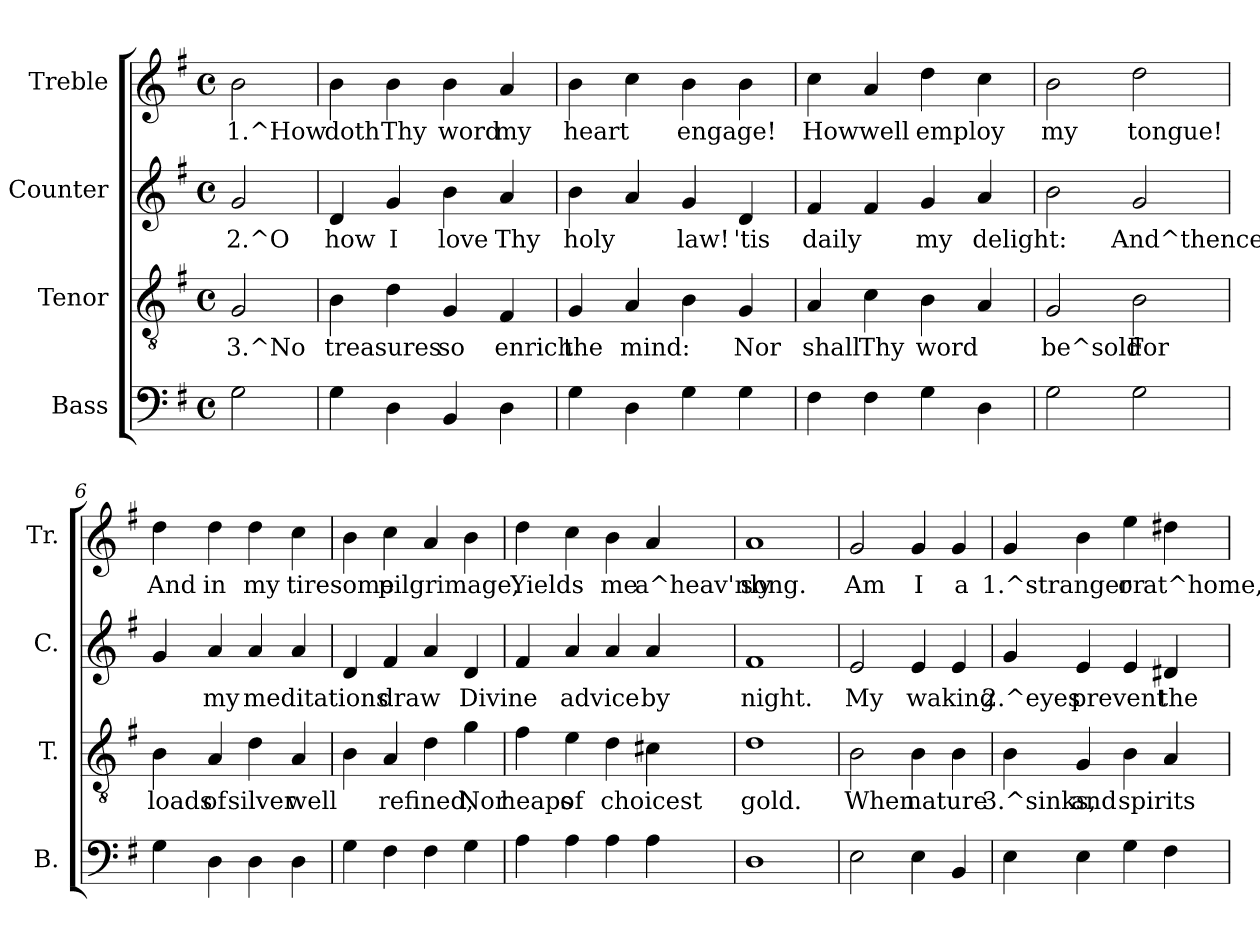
**kern	**kern	**text	**kern	**text	**kern	**text
*part4	*part3	*part3	*part2	*part2	*part1	*part1
*staff4	*staff3	*staff3	*staff2	*staff2	*staff1	*staff1
*I"Bass	*I"Tenor	*	*I"Counter	*	*I"Treble	*
*I'B.	*I'T.	*	*I'C.	*	*I'Tr.	*
!!LO:PB:g=z
*stria5	*stria5	*	*stria5	*	*stria5	*
*clefF4	*clefGv2	*	*clefG2	*	*clefG2	*
*k[f#]	*k[f#]	*	*k[f#]	*	*k[f#]	*
*G:	*G:	*	*G:	*	*G:	*
*M4/4	*M4/4	*	*M4/4	*	*M4/4	*
*met(c)	*met(c)	*	*met(c)	*	*met(c)	*
=1	=1	=1	=1	=1	=1	=1
!	!	!LO:LY:b:rj	!	!LO:LY:b:rj	!	!LO:LY:b:rj
2G\	2G/	3.^No	2g/	2.^O	2b\	1.^How
=2	=2	=2	=2	=2	=2	=2
!	!	!LO:LY:b:rj	!	!LO:LY:b:rj	!	!LO:LY:b:rj
4G\	4B\	treasures	4d/	how	4b\	doth
!	!	!LO:LY:b:rj	!	!LO:LY:b:rj	!	!LO:LY:b:rj
4D\	4d\	.	4g/	I	4b\	Thy
!	!	!LO:LY:b:rj	!	!LO:LY:b:rj	!	!LO:LY:b:rj
4BB/	4G/	so	4b\	love	4b\	word
!	!	!LO:LY:b:rj	!	!LO:LY:b:rj	!	!LO:LY:b:rj
4D\	4F#/	enrich	4a/	Thy	4a/	my
=3	=3	=3	=3	=3	=3	=3
!	!	!LO:LY:b:rj	!	!LO:LY:b:rj	!	!LO:LY:b:rj
4G\	4G/	the	4b\	holy	4b\	heart
!	!	!LO:LY:b:rj	!	!LO:LY:b:rj	!	!LO:LY:b:rj
4D\	4A/	mind:	4a/	.	4cc\	.
!	!	!LO:LY:b:rj	!	!LO:LY:b:rj	!	!LO:LY:b:rj
4G\	4B\	.	4g/	law!	4b\	engage!
!	!	!LO:LY:b:rj	!	!LO:LY:b:rj	!	!LO:LY:b:rj
4G\	4G/	Nor	4d/	'tis	4b\	.
=4	=4	=4	=4	=4	=4	=4
!	!	!LO:LY:b:rj	!	!LO:LY:b:rj	!	!LO:LY:b:rj
4F#\	4A/	shall	4f#/	daily	4cc\	How
!	!	!LO:LY:b:rj	!	!LO:LY:b:rj	!	!LO:LY:b:rj
4F#\	4c\	Thy	4f#/	.	4a/	well
!	!	!LO:LY:b:rj	!	!LO:LY:b:rj	!	!LO:LY:b:rj
4G\	4B\	word	4g/	my	4dd\	employ
!	!	!LO:LY:b:rj	!	!LO:LY:b:rj	!	!LO:LY:b:rj
4D\	4A/	.	4a/	delight:	4cc\	.
=5	=5	=5	=5	=5	=5	=5
!	!	!LO:LY:b:rj	!	!LO:LY:b:rj	!	!LO:LY:b:rj
2G\	2G/	be^sold	2b\	.	2b>\	my
!	!	!LO:LY:b:rj	!	!LO:LY:b:rj	!	!LO:LY:b:rj
2G\	2B\	For	2g/	And^thence	2dd\	tongue!
=6	=6	=6	=6	=6	=6	=6
!	!	!LO:LY:b:rj	!	!LO:LY:b:rj	!	!LO:LY:b:rj
4G\	4B\	loads	4g/	.	4dd\	And
!	!	!LO:LY:b:rj	!	!LO:LY:b:rj	!	!LO:LY:b:rj
4D\	4A/	of	4a/	my	4dd\	in
!	!	!LO:LY:b:rj	!	!LO:LY:b:rj	!	!LO:LY:b:rj
4D\	4d\	silver	4a/	meditations	4dd\	my
!	!	!LO:LY:b:rj	!	!LO:LY:b:rj	!	!LO:LY:b:rj
4D\	4A/	well	4a/	.	4cc\	tiresome
=7	=7	=7	=7	=7	=7	=7
!	!	!LO:LY:b:rj	!	!LO:LY:b:rj	!	!LO:LY:b:rj
4G\	4B\	.	4d/	.	4b\	.
!	!	!LO:LY:b:rj	!	!LO:LY:b:rj	!	!LO:LY:b:rj
4F#\	4A/	refined,	4f#/	draw	4cc\	pilgrimage,
!	!	!LO:LY:b:rj	!	!LO:LY:b:rj	!	!LO:LY:b:rj
4F#\	4d\	.	4a/	.	4a/	.
!	!	!LO:LY:b:rj	!	!LO:LY:b:rj	!	!LO:LY:b:rj
4G\	4g\	Nor	4d/	Divine	4b\	.
=8	=8	=8	=8	=8	=8	=8
!	!	!LO:LY:b:rj	!	!LO:LY:b:rj	!	!LO:LY:b:rj
4A\	4f#\	heaps	4f#/	.	4dd\	Yields
!	!	!LO:LY:b:rj	!	!LO:LY:b:rj	!	!LO:LY:b:rj
4A\	4e\	of	4a/	advice	4cc\	.
!	!	!LO:LY:b:rj	!	!LO:LY:b:rj	!	!LO:LY:b:rj
4A\	4d\	choicest	4a/	.	4b\	me
!	!	!LO:LY:b:rj	!	!LO:LY:b:rj	!	!LO:LY:b:rj
4A\	4c#X\	.	4a/	by	4a/	a^heav'nly
=9	=9	=9	=9	=9	=9	=9
!	!	!LO:LY:b:rj	!	!LO:LY:b:rj	!	!LO:LY:b:rj
1D	1d	gold.	1f#	night.	1a	song.
=10	=10	=10	=10	=10	=10	=10
!	!	!LO:LY:b:rj	!	!LO:LY:b:rj	!	!LO:LY:b:rj
2E\	2B\	When	2e/	My	2g/	Am
!	!	!LO:LY:b:rj	!	!LO:LY:b:rj	!	!LO:LY:b:rj
4E\	4B\	nature	4e/	waking	4g/	I
!	!	!LO:LY:b:rj	!	!LO:LY:b:rj	!	!LO:LY:b:rj
4BB/	4B\	.	4e/	.	4g/	a
!!LO:PB:g=z
=11	=11	=11	=11	=11	=11	=11
!	!	!LO:LY:b:rj	!	!LO:LY:b:rj	!	!LO:LY:b:rj
4E\	4B\	3.^sinks,	4g/	2.^eyes	4g/	1.^stranger
!	!	!LO:LY:b:rj	!	!LO:LY:b:rj	!	!LO:LY:b:rj
4E\	4G/	and	4e/	prevent	4b\	.
!	!	!LO:LY:b:rj	!	!LO:LY:b:rj	!	!LO:LY:b:rj
4G\	4B\	spirits	4e/	.	4ee\	or
!	!	!LO:LY:b:rj	!	!LO:LY:b:rj	!	!LO:LY:b:rj
4F#\	4A/	.	4d#X/	the	4dd#X\	at^home,
=	=	=	=	=	=	=
*-	*-	*-	*-	*-	*-	*-
